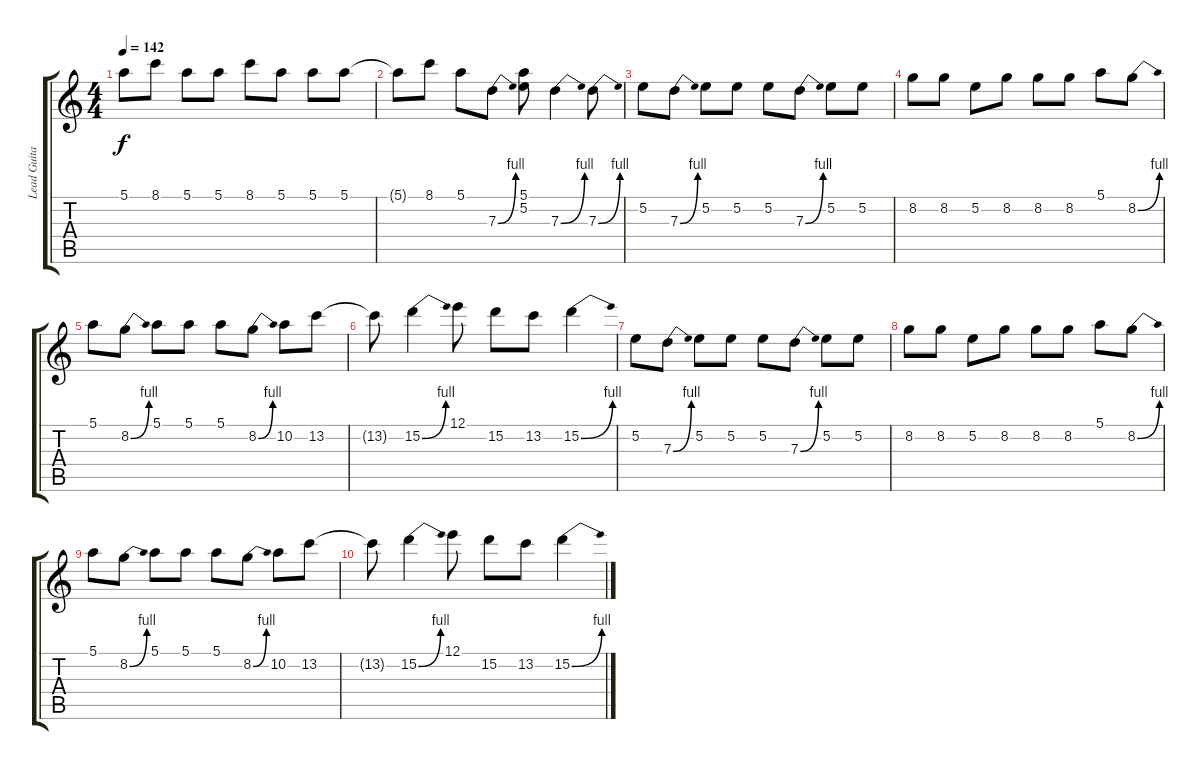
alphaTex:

\track ("Lead Guitar" "Lead Guita") {instrument distortionguitar}
\staff {score tabs}
\tuning (E4 B3 G3 D3 A2 E2) {hide}
\ts (4 4)
\tempo 142
\clef g2
\ks c
5.1.8{dy f} 8.1.8 5.1.8 5.1.8 8.1.8 5.1.8 5.1.8 5.1.8 |
5.1{t}.8 8.1.8 5.1.8 7.3{be (bend 0 0 60 4)}.8 (5.1 5.2).8 7.3{be (bend 0 0 60 4)}.4 7.3{be (bend 0 0 60 4)}.8 |
5.2.8 7.3{be (bend 0 0 60 4)}.8 5.2.8 5.2.8 5.2.8 7.3{be (bend 0 0 60 4)}.8 5.2.8 5.2.8 |
8.2.8 8.2.8 5.2.8 8.2.8 8.2.8 8.2.8 5.1.8 8.2{be (bend 0 0 60 4)}.8 |
5.1.8 8.2{be (bend 0 0 60 4)}.8 5.1.8 5.1.8 5.1.8 8.2{be (bend 0 0 60 4)}.8 10.2.8 13.2.8 |
13.2{t}.8 15.2{be (bend 0 0 60 4)}.4 12.1.8 15.2.8 13.2.8 15.2{be (bend 0 0 60 4)}.4 |
5.2.8{volume 0} 7.3{be (bend 0 0 60 4)}.8 5.2.8 5.2.8 5.2.8 7.3{be (bend 0 0 60 4)}.8 5.2.8 5.2.8 |
8.2.8 8.2.8 5.2.8 8.2.8 8.2.8 8.2.8 5.1.8 8.2{be (bend 0 0 60 4)}.8 |
5.1.8 8.2{be (bend 0 0 60 4)}.8 5.1.8 5.1.8 5.1.8 8.2{be (bend 0 0 60 4)}.8 10.2.8 13.2.8 |
13.2{t}.8 15.2{be (bend 0 0 60 4)}.4 12.1.8 15.2.8 13.2.8 15.2{be (bend 0 0 60 4)}.4
